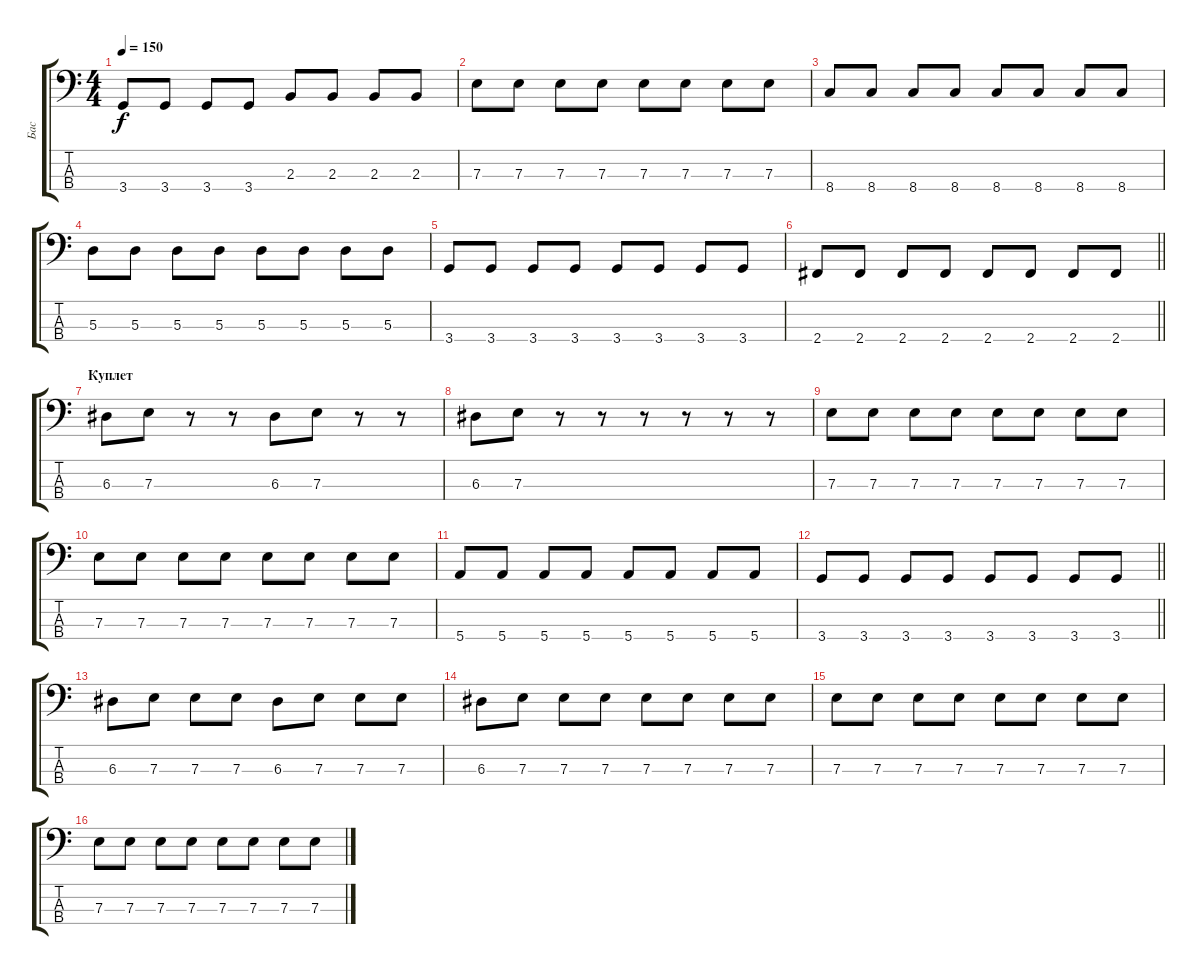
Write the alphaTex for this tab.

\track ("Бас" "Бас") {instrument electricbassfinger}
\staff {score tabs}
\tuning (G2 D2 A1 E1) {hide}
\ts (4 4)
\tempo 150
\clef f4
\ks c
3.4.8{dy f} 3.4.8 3.4.8 3.4.8 2.3.8 2.3.8 2.3.8 2.3.8 |
7.3.8 7.3.8 7.3.8 7.3.8 7.3.8 7.3.8 7.3.8 7.3.8 |
8.4.8 8.4.8 8.4.8 8.4.8 8.4.8 8.4.8 8.4.8 8.4.8 |
5.3.8 5.3.8 5.3.8 5.3.8 5.3.8 5.3.8 5.3.8 5.3.8 |
3.4.8 3.4.8 3.4.8 3.4.8 3.4.8 3.4.8 3.4.8 3.4.8 |
\barLineRight lightlight
2.4.8 2.4.8 2.4.8 2.4.8 2.4.8 2.4.8 2.4.8 2.4.8 |
\section ("" "Куплет")
6.3.8 7.3.8 r.8 r.8 6.3.8 7.3.8 r.8 r.8 |
6.3.8 7.3.8 r.8 r.8 r.8 r.8 r.8 r.8 |
7.3.8 7.3.8 7.3.8 7.3.8 7.3.8 7.3.8 7.3.8 7.3.8 |
7.3.8 7.3.8 7.3.8 7.3.8 7.3.8 7.3.8 7.3.8 7.3.8 |
5.4.8 5.4.8 5.4.8 5.4.8 5.4.8 5.4.8 5.4.8 5.4.8 |
\barLineRight lightlight
3.4.8 3.4.8 3.4.8 3.4.8 3.4.8 3.4.8 3.4.8 3.4.8 |
\section ("" " ")
6.3.8 7.3.8 7.3.8 7.3.8 6.3.8 7.3.8 7.3.8 7.3.8 |
6.3.8 7.3.8 7.3.8 7.3.8 7.3.8 7.3.8 7.3.8 7.3.8 |
7.3.8 7.3.8 7.3.8 7.3.8 7.3.8 7.3.8 7.3.8 7.3.8 |
7.3.8 7.3.8 7.3.8 7.3.8 7.3.8 7.3.8 7.3.8 7.3.8
